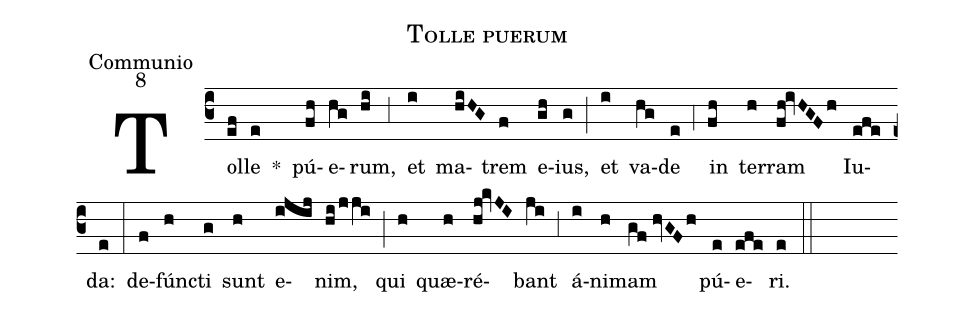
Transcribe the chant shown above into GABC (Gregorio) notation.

name:Tolle puerum;
office-part:Communio;
mode:8;
%%
(c3) Tol(ef)le(e) *()
pú(fh)e(hg)rum,(hi) (,3) et(i) ma(hiHG)trem(f) e(gh)ius,(g) (;)
et(i) va(hg)de(e) (,4) in(fh) ter(h)ram(fh!ivHGFh)

Iu(efe)da:(e) (:) %%Israel in Suarez

de(f)fún(h)cti(g) sunt(h) e(ijij)nim,(hi/jji) (;) qui(h) quæ(h)ré(hj!kvJI)bant(ji) (,3) á(i)ni(h)mam(gf//hvGFh) pú(e)e(efe)ri.(e) (::)

%%<i>T.P.</i> Al(eg~)le(gf!hvGFh)lú(efe)ia.(e) (::)
